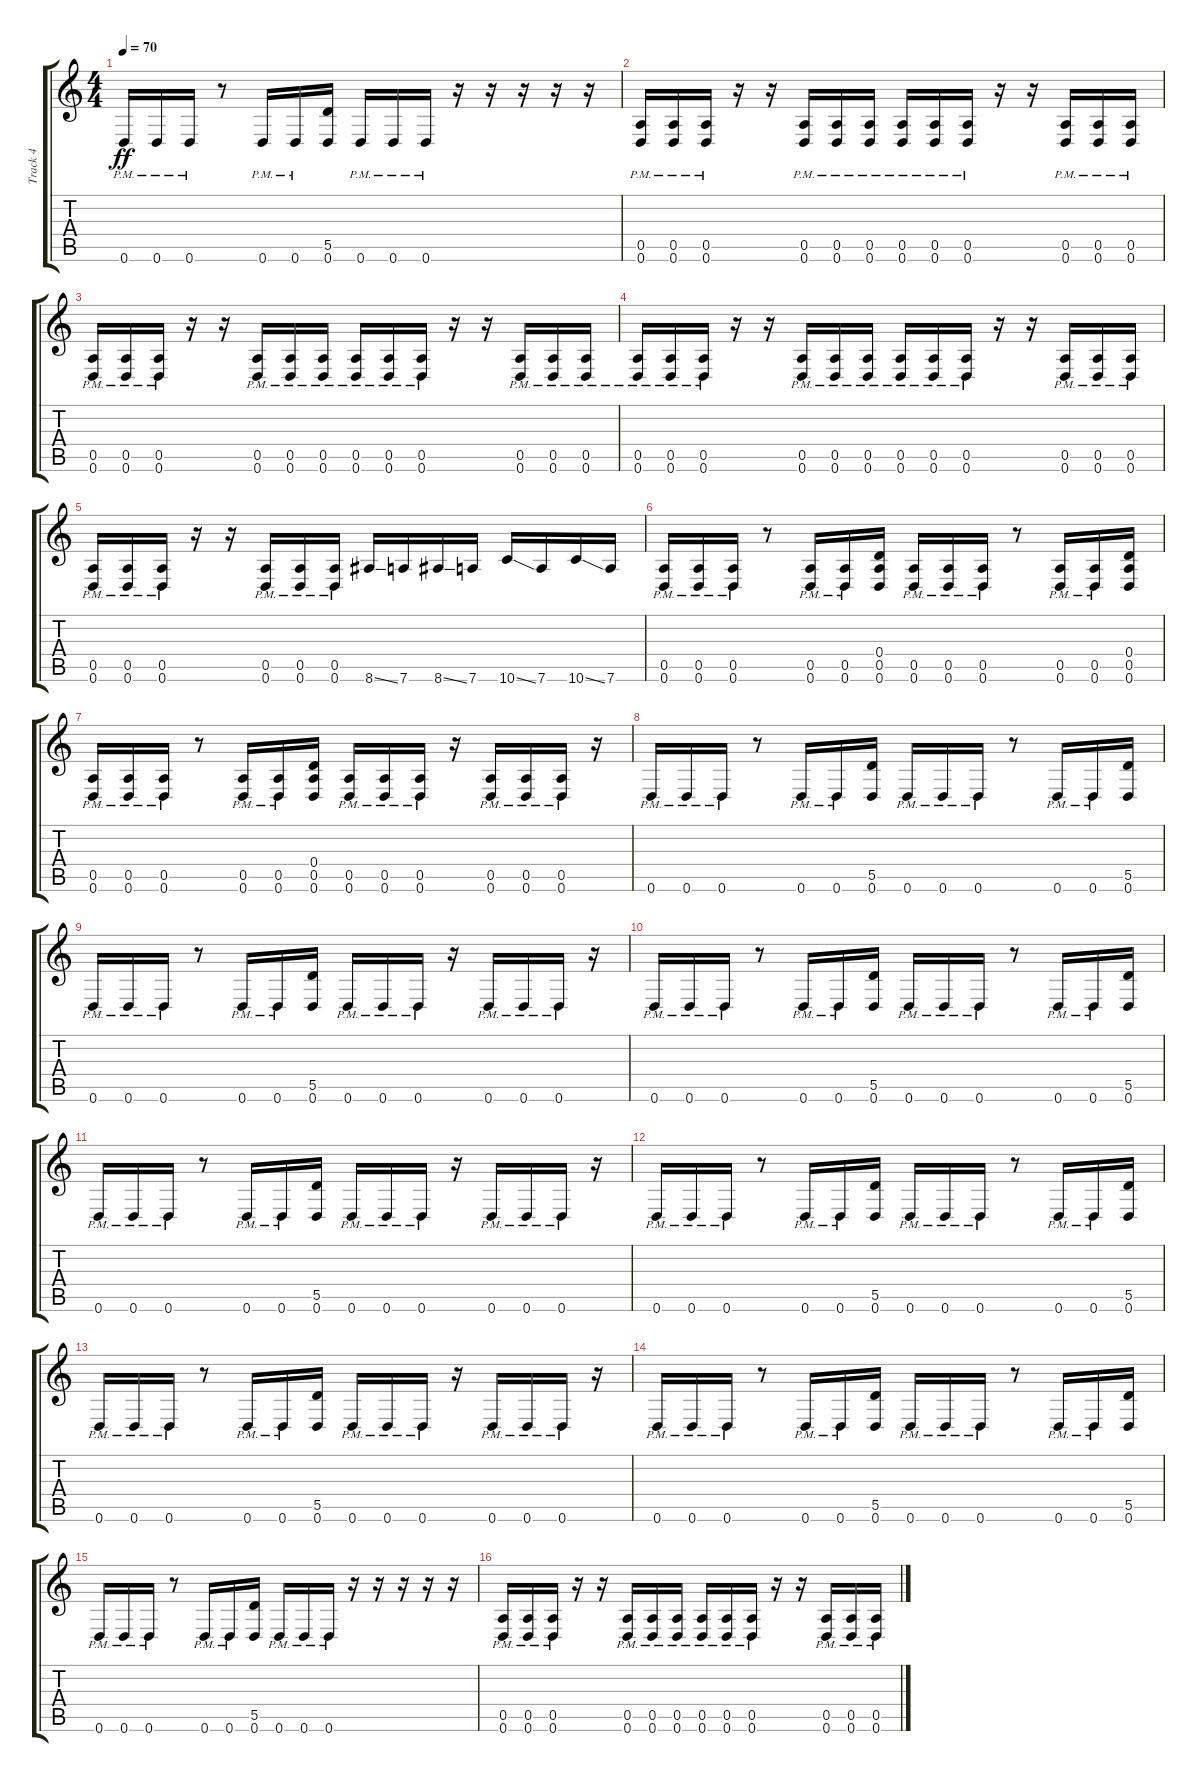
\track ("Track 4" "Track 4") {instrument overdrivenguitar}
\staff {score tabs}
\tuning (E4 B3 G3 D3 A2 D2) {hide}
\ts (4 4)
\tempo 70
\clef g2
\ks c
0.6{pm}.16{dy ff} 0.6{pm}.16 0.6{pm}.16 r.8 0.6{pm}.16 0.6{pm}.16 (5.5 0.6).16 0.6{pm}.16 0.6{pm}.16 0.6{pm}.16 r.16 r.16 r.16 r.16 r.16 |
(0.5{pm} 0.6{pm}).16 (0.5{pm} 0.6{pm}).16 (0.5{pm} 0.6{pm}).16 r.16 r.16 (0.5{pm} 0.6{pm}).16 (0.5{pm} 0.6{pm}).16 (0.5{pm} 0.6{pm}).16 (0.5{pm} 0.6{pm}).16 (0.5{pm} 0.6{pm}).16 (0.5{pm} 0.6{pm}).16 r.16 r.16 (0.5{pm} 0.6{pm}).16 (0.5{pm} 0.6{pm}).16 (0.5{pm} 0.6{pm}).16 |
(0.5{pm} 0.6{pm}).16 (0.5{pm} 0.6{pm}).16 (0.5{pm} 0.6{pm}).16 r.16 r.16 (0.5{pm} 0.6{pm}).16 (0.5{pm} 0.6{pm}).16 (0.5{pm} 0.6{pm}).16 (0.5{pm} 0.6{pm}).16 (0.5{pm} 0.6{pm}).16 (0.5{pm} 0.6{pm}).16 r.16 r.16 (0.5{pm} 0.6{pm}).16 (0.5{pm} 0.6{pm}).16 (0.5{pm} 0.6{pm}).16 |
(0.5{pm} 0.6{pm}).16 (0.5{pm} 0.6{pm}).16 (0.5{pm} 0.6{pm}).16 r.16 r.16 (0.5{pm} 0.6{pm}).16 (0.5{pm} 0.6{pm}).16 (0.5{pm} 0.6{pm}).16 (0.5{pm} 0.6{pm}).16 (0.5{pm} 0.6{pm}).16 (0.5{pm} 0.6{pm}).16 r.16 r.16 (0.5{pm} 0.6{pm}).16 (0.5{pm} 0.6{pm}).16 (0.5{pm} 0.6{pm}).16 |
(0.5{pm} 0.6{pm}).16 (0.5{pm} 0.6{pm}).16 (0.5{pm} 0.6{pm}).16 r.16 r.16 (0.5{pm} 0.6{pm}).16 (0.5{pm} 0.6{pm}).16 (0.5{pm} 0.6{pm}).16 8.6{ss}.16 7.6.16 8.6{ss}.16 7.6.16 10.6{ss}.16 7.6.16 10.6{ss}.16 7.6.16 |
(0.5{pm} 0.6{pm}).16 (0.5{pm} 0.6{pm}).16 (0.5{pm} 0.6{pm}).16 r.8 (0.5{pm} 0.6{pm}).16 (0.5{pm} 0.6{pm}).16 (0.4 0.5 0.6).16 (0.5{pm} 0.6{pm}).16 (0.5{pm} 0.6{pm}).16 (0.5{pm} 0.6{pm}).16 r.8 (0.5{pm} 0.6{pm}).16 (0.5{pm} 0.6{pm}).16 (0.4 0.5 0.6).16 |
(0.5{pm} 0.6{pm}).16 (0.5{pm} 0.6{pm}).16 (0.5{pm} 0.6{pm}).16 r.8 (0.5{pm} 0.6{pm}).16 (0.5{pm} 0.6{pm}).16 (0.4 0.5 0.6).16 (0.5{pm} 0.6{pm}).16 (0.5{pm} 0.6{pm}).16 (0.5{pm} 0.6{pm}).16 r.16 (0.5{pm} 0.6{pm}).16 (0.5{pm} 0.6{pm}).16 (0.5{pm} 0.6{pm}).16 r.16 |
0.6{pm}.16 0.6{pm}.16 0.6{pm}.16 r.8 0.6{pm}.16 0.6{pm}.16 (5.5 0.6).16 0.6{pm}.16 0.6{pm}.16 0.6{pm}.16 r.8 0.6{pm}.16 0.6{pm}.16 (5.5 0.6).16 |
0.6{pm}.16 0.6{pm}.16 0.6{pm}.16 r.8 0.6{pm}.16 0.6{pm}.16 (5.5 0.6).16 0.6{pm}.16 0.6{pm}.16 0.6{pm}.16 r.16 0.6{pm}.16 0.6{pm}.16 0.6{pm}.16 r.16 |
0.6{pm}.16 0.6{pm}.16 0.6{pm}.16 r.8 0.6{pm}.16 0.6{pm}.16 (5.5 0.6).16 0.6{pm}.16 0.6{pm}.16 0.6{pm}.16 r.8 0.6{pm}.16 0.6{pm}.16 (5.5 0.6).16 |
0.6{pm}.16 0.6{pm}.16 0.6{pm}.16 r.8 0.6{pm}.16 0.6{pm}.16 (5.5 0.6).16 0.6{pm}.16 0.6{pm}.16 0.6{pm}.16 r.16 0.6{pm}.16 0.6{pm}.16 0.6{pm}.16 r.16 |
0.6{pm}.16 0.6{pm}.16 0.6{pm}.16 r.8 0.6{pm}.16 0.6{pm}.16 (5.5 0.6).16 0.6{pm}.16 0.6{pm}.16 0.6{pm}.16 r.8 0.6{pm}.16 0.6{pm}.16 (5.5 0.6).16 |
0.6{pm}.16 0.6{pm}.16 0.6{pm}.16 r.8 0.6{pm}.16 0.6{pm}.16 (5.5 0.6).16 0.6{pm}.16 0.6{pm}.16 0.6{pm}.16 r.16 0.6{pm}.16 0.6{pm}.16 0.6{pm}.16 r.16 |
0.6{pm}.16 0.6{pm}.16 0.6{pm}.16 r.8 0.6{pm}.16 0.6{pm}.16 (5.5 0.6).16 0.6{pm}.16 0.6{pm}.16 0.6{pm}.16 r.8 0.6{pm}.16 0.6{pm}.16 (5.5 0.6).16 |
0.6{pm}.16 0.6{pm}.16 0.6{pm}.16 r.8 0.6{pm}.16 0.6{pm}.16 (5.5 0.6).16 0.6{pm}.16 0.6{pm}.16 0.6{pm}.16 r.16 r.16 r.16 r.16 r.16 |
(0.5{pm} 0.6{pm}).16 (0.5{pm} 0.6{pm}).16 (0.5{pm} 0.6{pm}).16 r.16 r.16 (0.5{pm} 0.6{pm}).16 (0.5{pm} 0.6{pm}).16 (0.5{pm} 0.6{pm}).16 (0.5{pm} 0.6{pm}).16 (0.5{pm} 0.6{pm}).16 (0.5{pm} 0.6{pm}).16 r.16 r.16 (0.5{pm} 0.6{pm}).16 (0.5{pm} 0.6{pm}).16 (0.5{pm} 0.6{pm}).16
